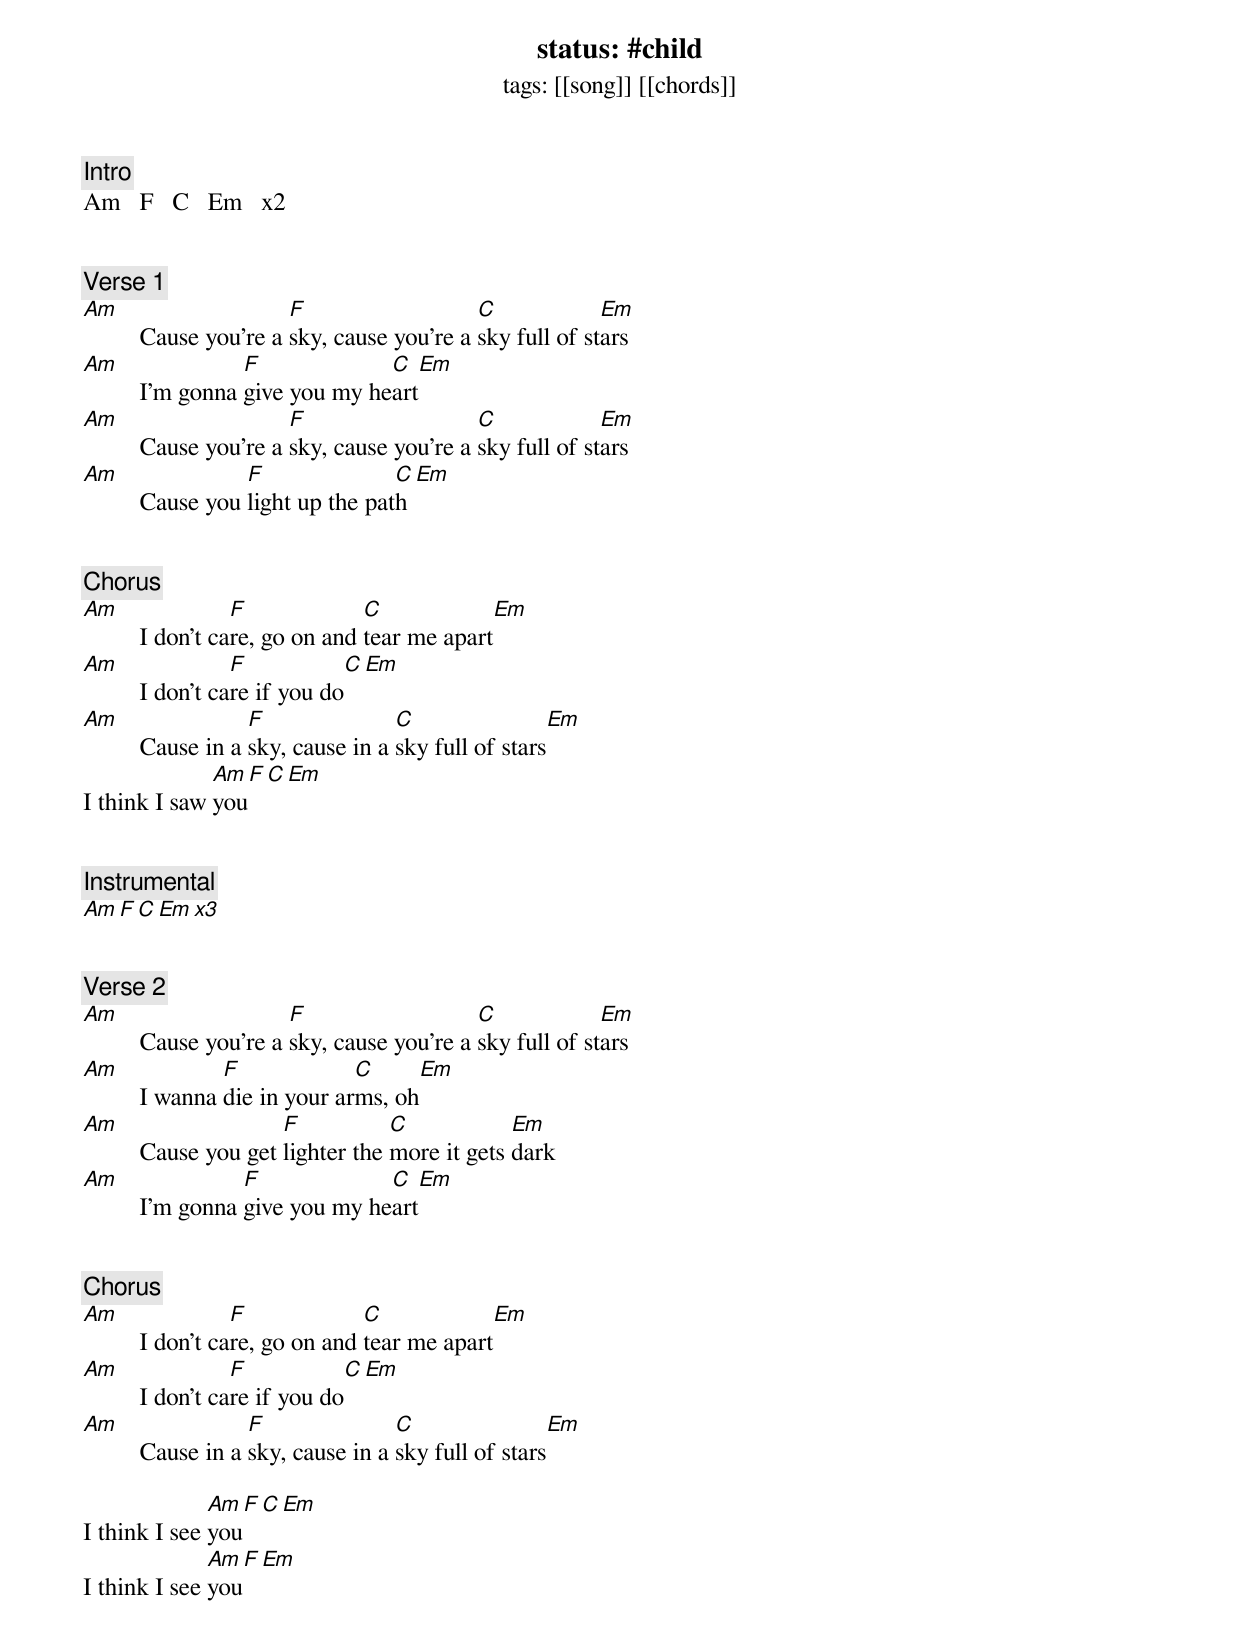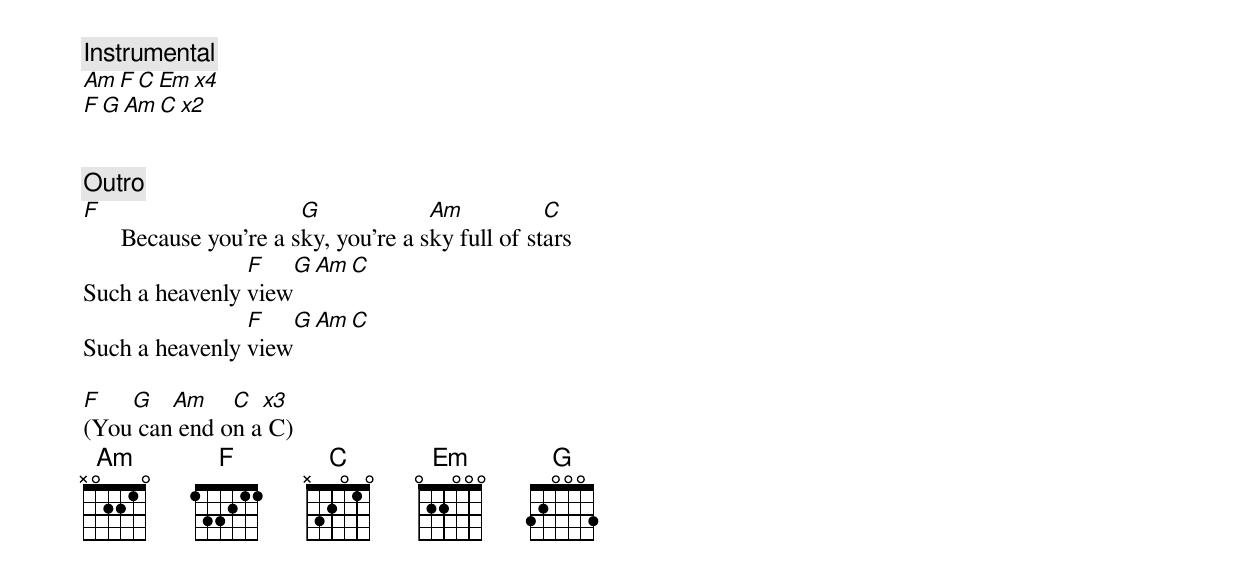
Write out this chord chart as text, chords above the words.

status: #child
tags: [[song]] [[chords]]

[Intro]
Am   F   C   Em   x2


[Verse 1]
Am                      F                   C             Em
         Cause you're a sky, cause you're a sky full of stars
Am                 F             C      Em
         I'm gonna give you my heart
Am                      F                   C             Em
         Cause you're a sky, cause you're a sky full of stars
Am                 F               C      Em
         Cause you light up the path


[Chorus]
Am                 F             C            Em
         I don't care, go on and tear me apart
Am                 F           C        Em
         I don't care if you do
Am                  F               C                Em
         Cause in a sky, cause in a sky full of stars
              Am       F       C       Em
I think I saw you


[Instrumental]
Am   F   C   Em   x3


[Verse 2]
Am                      F                   C             Em
         Cause you're a sky, cause you're a sky full of stars
Am               F             C     Em
         I wanna die in your arms, oh
Am                     F           C            Em
         Cause you get lighter the more it gets dark
Am                 F             C      Em
         I'm gonna give you my heart


[Chorus]
Am                 F             C            Em
         I don't care, go on and tear me apart
Am                 F           C        Em
         I don't care if you do
Am                  F               C                Em
         Cause in a sky, cause in a sky full of stars

              Am       F       C       Em
I think I see you
              Am       F       Em
I think I see you


[Instrumental]
Am  F   C   Em   x4
F   G   Am    C  x2


[Outro]
F                       G             Am           C
      Because you're a sky, you're a sky full of stars
                F       G       Am       C
Such a heavenly view
                F       G       Am       C
Such a heavenly view

F   G   Am    C  x3
(You can end on a C)
